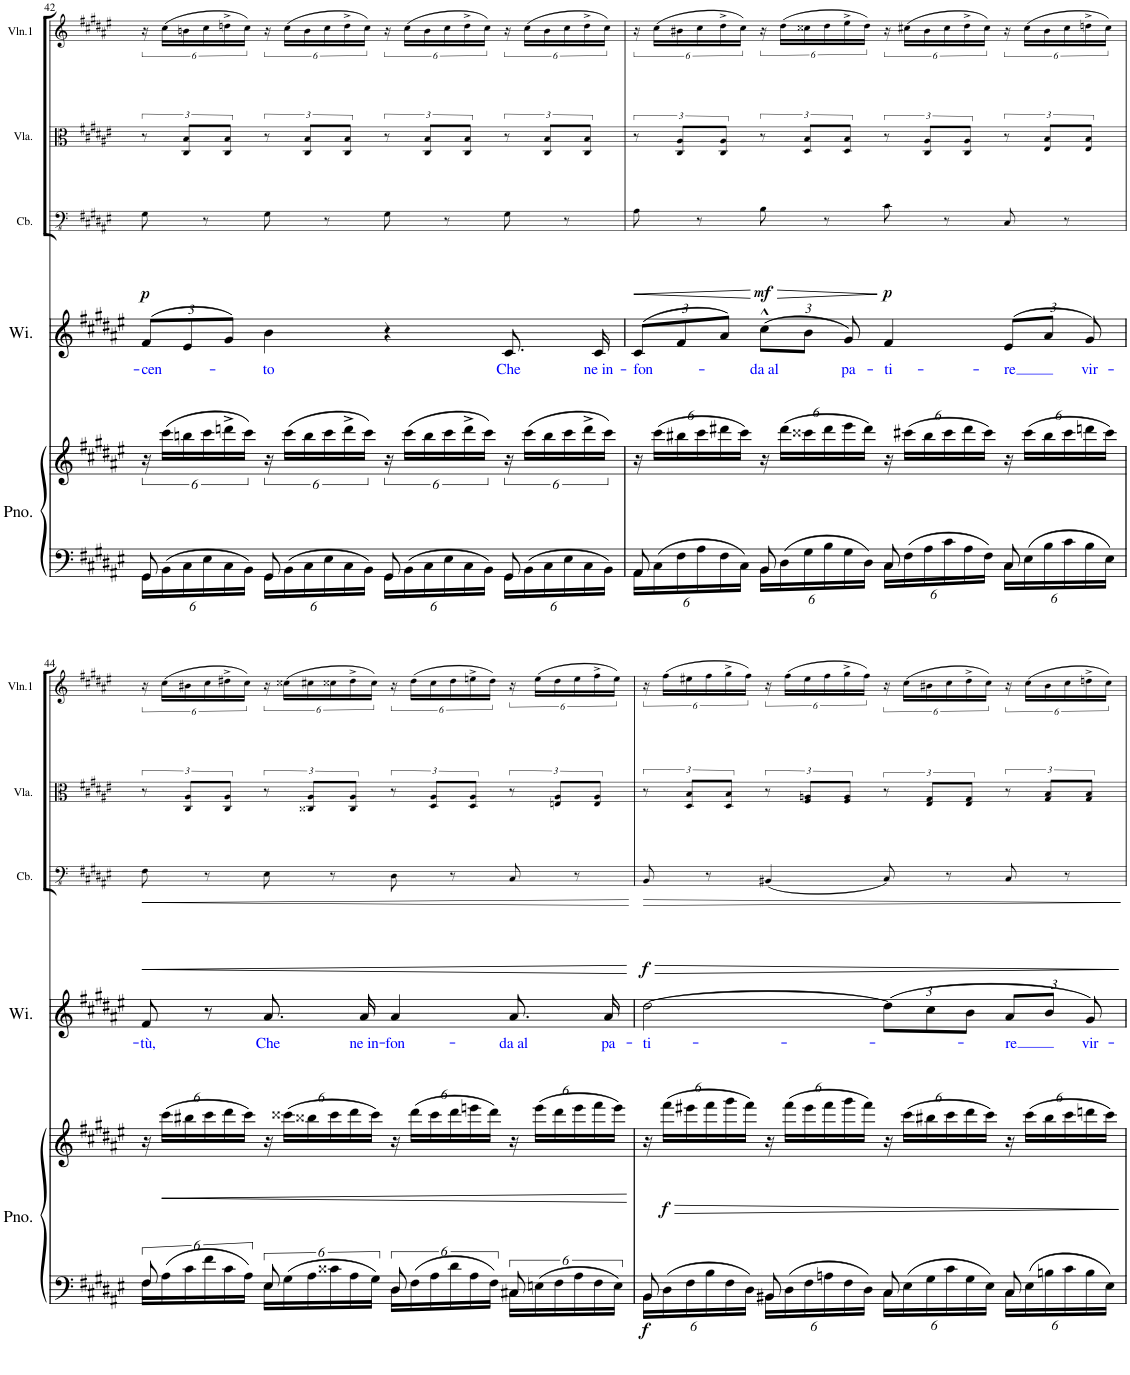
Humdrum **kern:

**kern	**kern	**dynam	**kern	**text	**dynam	**kern	**dynam	**kern	**kern
*part5	*part5	*part5	*part4	*part4	*part4	*part3	*part3	*part2	*part1
*staff6	*staff5	*staff5/6	*staff4	*staff4	*staff4	*staff3	*staff3	*staff2	*staff1
*I"Piano	*	*	*I"Women	*	*	*I"Contrabass	*	*I"Viola	*I"Violin 1
*I'Pno.	*	*	*	*	*	*I'Cb.	*	*I'Vla.	*I'Vln.1
!!LO:PB:g=z
*clefF4	*clefG2	*	*clefG2	*	*	*clefFv4	*	*clefC3	*clefG2
*	*	*	*	*	*	*Trd7c12	*	*	*
*k[f#c#g#d#a#e#]	*k[f#c#g#d#a#e#]	*	*k[f#c#g#d#a#e#]	*	*	*k[f#c#g#d#a#e#]	*	*k[f#c#g#d#a#e#]	*k[f#c#g#d#a#e#]
*M4/4	*M4/4	*	*M4/4	*	*	*M4/4	*	*M4/4	*M4/4
*met(c)	*met(c)	*	*met(c)	*	*	*met(c)	*	*met(c)	*met(c)
=42	=42	=42	=42	=42	=42	=42	=42	=42	=42
*^	*	*	*	*	*	*	*	*	*
*	*Xbrackettup	*	*	*Xbrackettup	*	*	*	*	*	*
!	!	!	!	!	!LO:LY:b:color=#0000FF	!LO:DY:a	!	!	!	!
8GG#/	24GG#\LL	24r	.	(>12f#/L	-cen-	p	8GG#\	.	12r	24r
.	24BB\	(24ccc#\LL	.	.	.	.	.	.	.	(24cc#\LL
.	24C#\	24bbn\	.	12e#/	.	.	.	.	12C#/ 12B/L	24bn\
8ryy	24E#\	24ccc#\	.	.	.	.	8r	.	.	24cc#\
.	24C#\	24dddn^\	.	12g#/J)	.	.	.	.	12C#/ 12B/J	24ddn^\
.	24BB\JJ	24ccc#\JJ)	.	.	.	.	.	.	.	24cc#\JJ)
!	!	!	!	!	!LO:LY:b:color=#0000FF	!	!	!	!	!
8GG#/	24GG#\LL	24r	.	4b\	-to	.	8GG#\	.	12r	24r
.	24BB\	(24ccc#\LL	.	.	.	.	.	.	.	(24cc#\LL
.	24C#\	24bb\	.	.	.	.	.	.	12C#/ 12B/L	24b\
8ryy	24E#\	24ccc#\	.	.	.	.	8r	.	.	24cc#\
.	24C#\	24ddd^\	.	.	.	.	.	.	12C#/ 12B/J	24dd^\
.	24BB\JJ	24ccc#\JJ)	.	.	.	.	.	.	.	24cc#\JJ)
8GG#/	24GG#\LL	24r	.	4r	.	.	8GG#\	.	12r	24r
.	24BB\	(24ccc#\LL	.	.	.	.	.	.	.	(24cc#\LL
.	24C#\	24bb\	.	.	.	.	.	.	12C#/ 12B/L	24b\
8ryy	24E#\	24ccc#\	.	.	.	.	8r	.	.	24cc#\
.	24C#\	24ddd^\	.	.	.	.	.	.	12C#/ 12B/J	24dd^\
.	24BB\JJ	24ccc#\JJ)	.	.	.	.	.	.	.	24cc#\JJ)
!	!	!	!	!	!LO:LY:b:color=#0000FF	!	!	!	!	!
8GG#/	24GG#\LL	24r	.	8.c#/	Che	.	8GG#\	.	12r	24r
.	24BB\	(24ccc#\LL	.	.	.	.	.	.	.	(24cc#\LL
.	24C#\	24bb\	.	.	.	.	.	.	12C#/ 12B/L	24b\
8ryy	24E#\	24ccc#\	.	.	.	.	8r	.	.	24cc#\
.	24C#\	24ddd^\	.	.	.	.	.	.	12C#/ 12B/J	24dd^\
!	!	!	!	!	!LO:LY:b:color=#0000FF	!	!	!	!	!
.	.	.	.	16c#/	ne in-	.	.	.	.	.
.	24BB\JJ	24ccc#\JJ)	.	.	.	.	.	.	.	24cc#\JJ)
=43	=43	=43	=43	=43	=43	=43	=43	=43	=43	=43
*	*	*Xbrackettup	*	*	*	*	*	*	*	*
!	!	!	!	!	!LO:LY:b:color=#0000FF	!LO:HP:b	!	!	!	!
8AA#/	24AA#\LL	24r	.	(>12c#/L	-fon-	<	8AA#\	.	12r	24r
.	24C#\	(24ccc#\LL	.	.	.	.	.	.	.	(24cc#\LL
.	24F#\	24bb#X\	.	12f#/	.	.	.	.	12C#/ 12A#/L	24b#X\
8ryy	24A#\	24ccc#\	.	.	.	.	8r	.	.	24cc#\
.	24F#\	24ddd#X\	.	12a#/J)	.	.	.	.	12C#/ 12A#/J	24dd#^\
.	24C#\JJ	24ccc#\JJ)	.	.	.	.	.	.	.	24cc#\JJ)
!	!	!	!	!	!LO:LY:b:color=#0000FF	!LO:HP:n=1:b	!	!	!	!
!	!	!	!	!	!	!LO:DY:n=1:a	!	!	!	!
8BB/	24BB\LL	24r	.	(12cc#^^\L	da al	[ > mf	8BB\	.	12r	24r
.	24D#\	(24ddd#\LL	.	.	.	.	.	.	.	(24dd#\LL
.	24G#\	24ccc##X\	.	12b\J	.	.	.	.	12D#/ 12B/L	24cc##X\
8ryy	24B\	24ddd#\	.	.	.	.	8r	.	.	24dd#\
!	!	!	!	!	!LO:LY:b:color=#0000FF	!	!	!	!	!
.	24G#\	24eee#\	.	12g#/)	pa-	.	.	.	12D#/ 12B/J	24ee#^\
.	24D#\JJ	24ddd#\JJ)	.	.	.	.	.	.	.	24dd#\JJ)
!	!	!	!	!	!LO:LY:b:color=#0000FF	!LO:DY:n=2:a	!	!	!	!
8C#/	24C#\LL	24r	.	4f#/	-ti-	] p	8C#\	.	12r	24r
.	24F#\	(24ccc#X\LL	.	.	.	.	.	.	.	(24cc#X\LL
.	24A#\	24bb#\	.	.	.	.	.	.	12C#/ 12A#/L	24b#\
8ryy	24c#\	24ccc#\	.	.	.	.	8r	.	.	24cc#\
.	24A#\	24ddd#\	.	.	.	.	.	.	12C#/ 12A#/J	24dd#^\
.	24F#\JJ	24ccc#\JJ)	.	.	.	.	.	.	.	24cc#\JJ)
!	!	!	!	!	!LO:LY:b:color=#0000FF	!	!	!	!	!
8C#/	24C#\LL	24r	.	(>12e#/L	-re	.	8CC#/	.	12r	24r
.	24E#\	(24ccc#\LL	.	.	.	.	.	.	.	(24cc#\LL
.	24B\	24bb#\	.	12a#/J	.	.	.	.	12E#/ 12B/L	24b#\
8ryy	24c#\	24ccc#\	.	.	.	.	8r	.	.	24cc#\
!	!	!	!	!	!LO:LY:b:color=#0000FF	!	!	!	!	!
.	24B\	24dddn\	.	12g#/)	vir-	.	.	.	12E#/ 12B/J	24ddn^\
.	24E#\JJ	24ccc#\JJ)	.	.	.	.	.	.	.	24cc#\JJ)
!!LO:LB:g=z
=44	=44	=44	=44	=44	=44	=44	=44	=44	=44	=44
*	*brackettup	*	*	*	*	*	*	*	*	*
!	!	!	!	!	!LO:LY:b:color=#0000FF	!LO:HP:b	!	!LO:HP:b	!	!
8F#/	24F#\LL	24r	.	8f#/	-tù,	<	8FF#\	<	12r	24r
!	!	!	!LO:HP:b	!	!	!	!	!	!	!
.	24A#\	(24ccc#\LL	<	.	.	.	.	.	.	(24cc#\LL
.	24c#\	24bb#X\	.	.	.	.	.	.	12C#/ 12A#/L	24b#X\
8ryy	24f#\	24ccc#\	.	8r	.	.	8r	.	.	24cc#\
.	24c#\	24ddd#\	.	.	.	.	.	.	12C#/ 12A#/J	24dd#X^\
.	24A#\JJ	24ccc#\JJ)	.	.	.	.	.	.	.	24cc#\JJ)
!	!	!	!	!	!LO:LY:b:color=#0000FF	!	!	!	!	!
8E#/	24E#\LL	24r	.	8.a#/	Che	.	8EE#\	.	12r	24r
.	24G#\	(24ccc##X\LL	.	.	.	.	.	.	.	(24cc##X\LL
.	24A#\	24bb##X\	.	.	.	.	.	.	12C##X/ 12A#/L	24cc#X\
8ryy	24c##X\	24ccc##\	.	.	.	.	8r	.	.	24cc##X\
.	24A#\	24ddd#\	.	.	.	.	.	.	12C##/ 12A#/J	24dd#^\
!	!	!	!	!	!LO:LY:b:color=#0000FF	!	!	!	!	!
.	.	.	.	16a#/	ne in-	.	.	.	.	.
.	24G#\JJ	24ccc##\JJ)	.	.	.	.	.	.	.	24cc##\JJ)
!	!	!	!	!	!LO:LY:b:color=#0000FF	!	!	!	!	!
8D#/	24D#\LL	24r	.	4a#/	-fon-	.	8DD#\	.	12r	24r
.	24F#\	(24ddd#\LL	.	.	.	.	.	.	.	(24dd#\LL
.	24A#\	24ccc##\	.	.	.	.	.	.	12D#/ 12A#/L	24cc##\
8ryy	24d#\	24ddd#\	.	.	.	.	8r	.	.	24dd#\
.	24A#\	24eeen\	.	.	.	.	.	.	12D#/ 12A#/J	24een^\
.	24F#\JJ	24ddd#\JJ)	.	.	.	.	.	.	.	24dd#\JJ)
!	!	!	!	!	!LO:LY:b:color=#0000FF	!	!	!	!	!
8C#/	24C#X\LL	24r	.	8.a#/	da al	.	8CC#/	.	12r	24r
.	24En\	(24eee\LL	.	.	.	.	.	.	.	(24ee\LL
.	24F#\	24ddd#\	.	.	.	.	.	.	12En/ 12A#/L	24dd#\
8ryy	24A#\	24eee\	.	.	.	.	8r	.	.	24ee\
.	24F#\	24fff#\	.	.	.	.	.	.	12E/ 12A#/J	24ff#^\
!	!	!	!	!	!LO:LY:b:color=#0000FF	!	!	!	!	!
.	.	.	.	16a#/	pa-	.	.	.	.	.
.	24E\JJ	24eee\JJ)	.	.	.	.	.	.	.	24ee\JJ)
*v	*v	*	*	*	*	*	*	*	*	*
.	.	[	.	.	[	.	[	.	.
=45	=45	=45	=45	=45	=45	=45	=45	=45	=45
*^	*	*	*	*	*	*	*	*	*
*	*Xbrackettup	*	*	*	*	*	*	*	*	*
!	!	!	!LO:DY:b=2	!	!LO:LY:b:color=#0000FF	!LO:HP:b	!	!LO:HP:b	!	!
!	!	!	!	!	!	!LO:DY:n=1:a	!	!	!	!
8BB/	24BB\LL	24r	f	[2dd#\	-ti-	> f	8BBB/	>	12r	24r
!	!	!	!LO:HP:b	!	!	!	!	!	!	!
!	!	!	!LO:DY:n=1:b	!	!	!	!	!	!	!
.	24D#\	(24fff#\LL	> f	.	.	.	.	.	.	(24ff#\LL
.	24F#\	24eee#X\	.	.	.	.	.	.	12D#/ 12B/L	24ee#X\
8ryy	24B\	24fff#\	.	.	.	.	8r	.	.	24ff#\
.	24F#\	24ggg#\	.	.	.	.	.	.	12D#/ 12B/J	24gg#^\
.	24D#\JJ	24fff#\JJ)	.	.	.	.	.	.	.	24ff#\JJ)
8BB#X/	24BB#\LL	24r	.	.	.	.	(4BBB#X/	.	12r	24r
.	24D#\	(24fff#\LL	.	.	.	.	.	.	.	(24ff#\LL
.	24F#\	24eee#\	.	.	.	.	.	.	12F#/ 12An/L	24ee#\
8ryy	24An\	24fff#\	.	.	.	.	.	.	.	24ff#\
.	24F#\	24ggg#\	.	.	.	.	.	.	12F#/ 12A/J	24gg#^\
.	24D#\JJ	24fff#\JJ)	.	.	.	.	.	.	.	24ff#\JJ)
8C#/	24C#\LL	24r	.	(12dd#\L]	.	.	8CC#/)	.	12r	24r
.	24E#\	(24ccc#\LL	.	.	.	.	.	.	.	(24cc#\LL
.	24G#\	24bb#X\	.	12cc#\	.	.	.	.	12E#/ 12G#/L	24b#X\
8ryy	24c#\	24ccc#\	.	.	.	.	8r	.	.	24cc#\
.	24G#\	24ddd#\	.	12b\J	.	.	.	.	12E#/ 12G#/J	24dd#^\
.	24E#\JJ	24ccc#\JJ)	.	.	.	.	.	.	.	24cc#\JJ)
!	!	!	!	!	!LO:LY:b:color=#0000FF	!	!	!	!	!
8C#/	24C#\LL	24r	.	12a#/L	-re	.	8CC#/	.	12r	24r
.	24E#\	(24ccc#\LL	.	.	.	.	.	.	.	(24cc#\LL
.	24Bn\	24bb#\	.	12b/J	.	.	.	.	12G#/ 12B/L	24b#\
8ryy	24c#\	24ccc#\	.	.	.	.	8r	.	.	24cc#\
!	!	!	!	!	!LO:LY:b:color=#0000FF	!	!	!	!	!
.	24B\	24dddn\	.	12g#/)	vir-	.	.	.	12G#/ 12B/J	24ddn^\
.	24E#\JJ	24ccc#\JJ)	.	.	.	.	.	.	.	24cc#\JJ)
*v	*v	*	*	*	*	*	*	*	*	*
.	.	]	.	.	]	.	]	.	.
=	=	=	=	=	=	=	=	=	=
*-	*-	*-	*-	*-	*-	*-	*-	*-	*-
